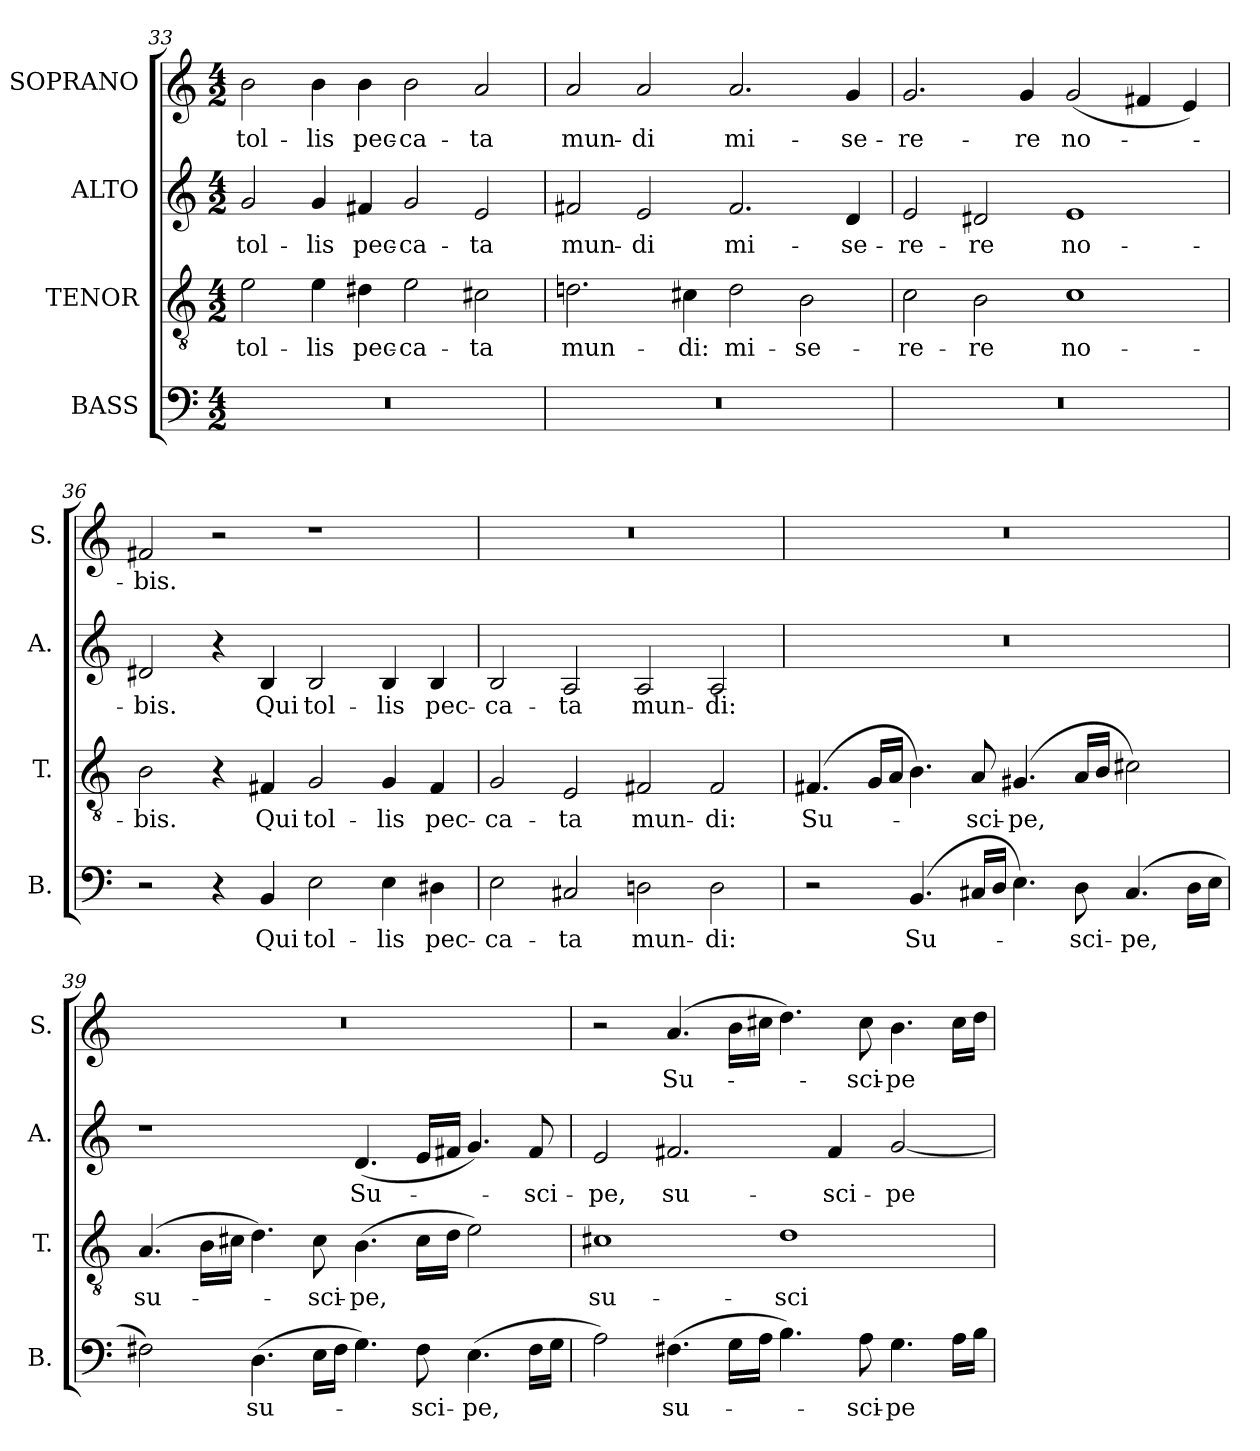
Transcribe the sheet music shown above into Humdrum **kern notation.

**kern	**text	**kern	**text	**kern	**text	**kern	**text
*part4	*part4	*part3	*part3	*part2	*part2	*part1	*part1
*staff4	*staff4	*staff3	*staff3	*staff2	*staff2	*staff1	*staff1
*I"BASS	*	*I"TENOR	*	*I"ALTO	*	*I"SOPRANO	*
*I'B.	*	*I'T.	*	*I'A.	*	*I'S.	*
*clefF4	*	*clefGv2	*	*clefG2	*	*clefG2	*
*	*	*ITrd7c12	*	*	*	*	*
*k[]	*	*k[]	*	*k[]	*	*k[]	*
*M4/2	*	*M4/2	*	*M4/2	*	*M4/2	*
=33	=33	=33	=33	=33	=33	=33	=33
!	!	!	!LO:LY:b	!	!LO:LY:b	!	!LO:LY:b
0r	.	2E\	tol-	2g/	tol-	2b\	tol-
!	!	!	!LO:LY:b	!	!LO:LY:b	!	!LO:LY:b
.	.	4E\	-lis	4g/	-lis	4b\	-lis
!	!	!	!LO:LY:b	!	!LO:LY:b	!	!LO:LY:b
.	.	4D#X\	pec-	4f#X/	pec-	4b\	pec-
!	!	!	!LO:LY:b	!	!LO:LY:b	!	!LO:LY:b
.	.	2E\	-ca-	2g/	-ca-	2b\	-ca-
!	!	!	!LO:LY:b	!	!LO:LY:b	!	!LO:LY:b
.	.	2C#X\	-ta	2e/	-ta	2a/	-ta
=34	=34	=34	=34	=34	=34	=34	=34
!	!	!	!LO:LY:b	!	!LO:LY:b	!	!LO:LY:b
0r	.	2.Dn\	mun-	2f#X/	mun-	2a/	mun-
!	!	!	!	!	!LO:LY:b	!	!LO:LY:b
.	.	.	.	2e/	-di	2a/	-di
!	!	!	!LO:LY:b	!	!	!	!
.	.	4C#X\	-di:	.	.	.	.
!	!	!	!LO:LY:b	!	!LO:LY:b	!	!LO:LY:b
.	.	2D\	mi-	2.f#/	mi-	2.a/	mi-
!	!	!	!LO:LY:b	!	!	!	!
.	.	2BB\	-se-	.	.	.	.
!	!	!	!	!	!LO:LY:b	!	!LO:LY:b
.	.	.	.	4d/	-se-	4g/	-se-
=35	=35	=35	=35	=35	=35	=35	=35
!	!	!	!LO:LY:b	!	!LO:LY:b	!	!LO:LY:b
0r	.	2C\	-re-	2e/	-re-	2.g/	-re-
!	!	!	!LO:LY:b	!	!LO:LY:b	!	!
.	.	2BB\	-re	2d#X/	-re	.	.
!	!	!	!	!	!	!	!LO:LY:b
.	.	.	.	.	.	4g/	-re
!	!	!	!LO:LY:b	!	!LO:LY:b	!	!LO:LY:b
.	.	1C	no-	1e	no-	(2g/	no-
.	.	.	.	.	.	4f#X/	.
.	.	.	.	.	.	4e/)	.
!!LO:LB:g=z
=36	=36	=36	=36	=36	=36	=36	=36
!	!	!	!LO:LY:b	!	!LO:LY:b	!	!LO:LY:b
2r	.	2BB\	-bis.	2d#X/	-bis.	2f#X/	-bis.
4r	.	4r	.	4r	.	2r	.
!	!LO:LY:b	!	!LO:LY:b	!	!LO:LY:b	!	!
4BB/	Qui	4FF#X/	Qui	4B/	Qui	.	.
!	!LO:LY:b	!	!LO:LY:b	!	!LO:LY:b	!	!
2E\	tol-	2GG/	tol-	2B/	tol-	1r	.
!	!LO:LY:b	!	!LO:LY:b	!	!LO:LY:b	!	!
4E\	-lis	4GG/	-lis	4B/	-lis	.	.
!	!LO:LY:b	!	!LO:LY:b	!	!LO:LY:b	!	!
4D#X\	pec-	4FF#/	pec-	4B/	pec-	.	.
=37	=37	=37	=37	=37	=37	=37	=37
!	!LO:LY:b	!	!LO:LY:b	!	!LO:LY:b	!	!
2E\	-ca-	2GG/	-ca-	2B/	-ca-	0r	.
!	!LO:LY:b	!	!LO:LY:b	!	!LO:LY:b	!	!
2C#X/	-ta	2EE/	-ta	2A/	-ta	.	.
!	!LO:LY:b	!	!LO:LY:b	!	!LO:LY:b	!	!
2Dn\	mun-	2FF#X/	mun-	2A/	mun-	.	.
!	!LO:LY:b	!	!LO:LY:b	!	!LO:LY:b	!	!
2D\	-di:	2FF#/	-di:	2A/	-di:	.	.
=38	=38	=38	=38	=38	=38	=38	=38
!	!	!	!LO:LY:b	!	!	!	!
2r	.	(4.FF#X/	Su-	0r	.	0r	.
.	.	16GG/LL	.	.	.	.	.
.	.	16AA/JJ	.	.	.	.	.
!	!LO:LY:b	!	!	!	!	!	!
(4.BB/	Su-	4.BB\)	.	.	.	.	.
!	!	!	!LO:LY:b	!	!	!	!
16C#X/LL	.	8AA/	-sci-	.	.	.	.
16D/JJ	.	.	.	.	.	.	.
!	!	!	!LO:LY:b	!	!	!	!
4.E\)	.	(4.GG#X/	-pe,	.	.	.	.
!	!LO:LY:b	!	!	!	!	!	!
8D\	-sci-	16AA/LL	.	.	.	.	.
.	.	16BB/JJ	.	.	.	.	.
!	!LO:LY:b	!	!	!	!	!	!
(4.C#/	-pe,	2C#X\)	.	.	.	.	.
16D\LL	.	.	.	.	.	.	.
16E\JJ	.	.	.	.	.	.	.
=39	=39	=39	=39	=39	=39	=39	=39
!	!	!	!LO:LY:b	!	!	!	!
2F#X\)	.	(4.AA/	su-	1r	.	0r	.
.	.	16BB\LL	.	.	.	.	.
.	.	16C#X\JJ	.	.	.	.	.
!	!LO:LY:b	!	!	!	!	!	!
(4.D\	su-	4.D\)	.	.	.	.	.
!	!	!	!LO:LY:b	!	!	!	!
16E\LL	.	8C#\	-sci-	.	.	.	.
16F#\JJ	.	.	.	.	.	.	.
!	!	!	!LO:LY:b	!	!LO:LY:b	!	!
4.G\)	.	(4.BB\	-pe,	(4.d/	Su-	.	.
!	!LO:LY:b	!	!	!	!	!	!
8F#\	-sci-	16C#\LL	.	16e/LL	.	.	.
.	.	16D\JJ	.	16f#X/JJ	.	.	.
!	!LO:LY:b	!	!	!	!	!	!
(4.E\	-pe,	2E\)	.	4.g/)	.	.	.
!	!	!	!	!	!LO:LY:b	!	!
16F#\LL	.	.	.	8f#/	-sci-	.	.
16G\JJ	.	.	.	.	.	.	.
!!LO:PB:g=z
=40	=40	=40	=40	=40	=40	=40	=40
!	!	!	!LO:LY:b	!	!LO:LY:b	!	!
2A\)	.	1C#X	su-	2e/	-pe,	2r	.
!	!LO:LY:b	!	!	!	!LO:LY:b	!	!LO:LY:b
(4.F#X\	su-	.	.	2.f#X/	su-	(4.a/	Su-
16G\LL	.	.	.	.	.	16b\LL	.
16A\JJ	.	.	.	.	.	16cc#X\JJ	.
!	!	!	!LO:LY:b	!	!	!	!
4.B\)	.	1D	-sci-	.	.	4.dd\)	.
!	!	!	!	!	!LO:LY:b	!	!
.	.	.	.	4f#/	-sci-	.	.
!	!LO:LY:b	!	!	!	!	!	!LO:LY:b
8A\	-sci-	.	.	.	.	8cc#\	-sci-
!	!LO:LY:b	!	!	!	!LO:LY:b	!	!LO:LY:b
4.G\	-pe	.	.	[2g/	-pe	4.b\	-pe
16A\LL	.	.	.	.	.	16cc#\LL	.
16B\JJ	.	.	.	.	.	16dd\JJ	.
=	=	=	=	=	=	=	=
*-	*-	*-	*-	*-	*-	*-	*-
